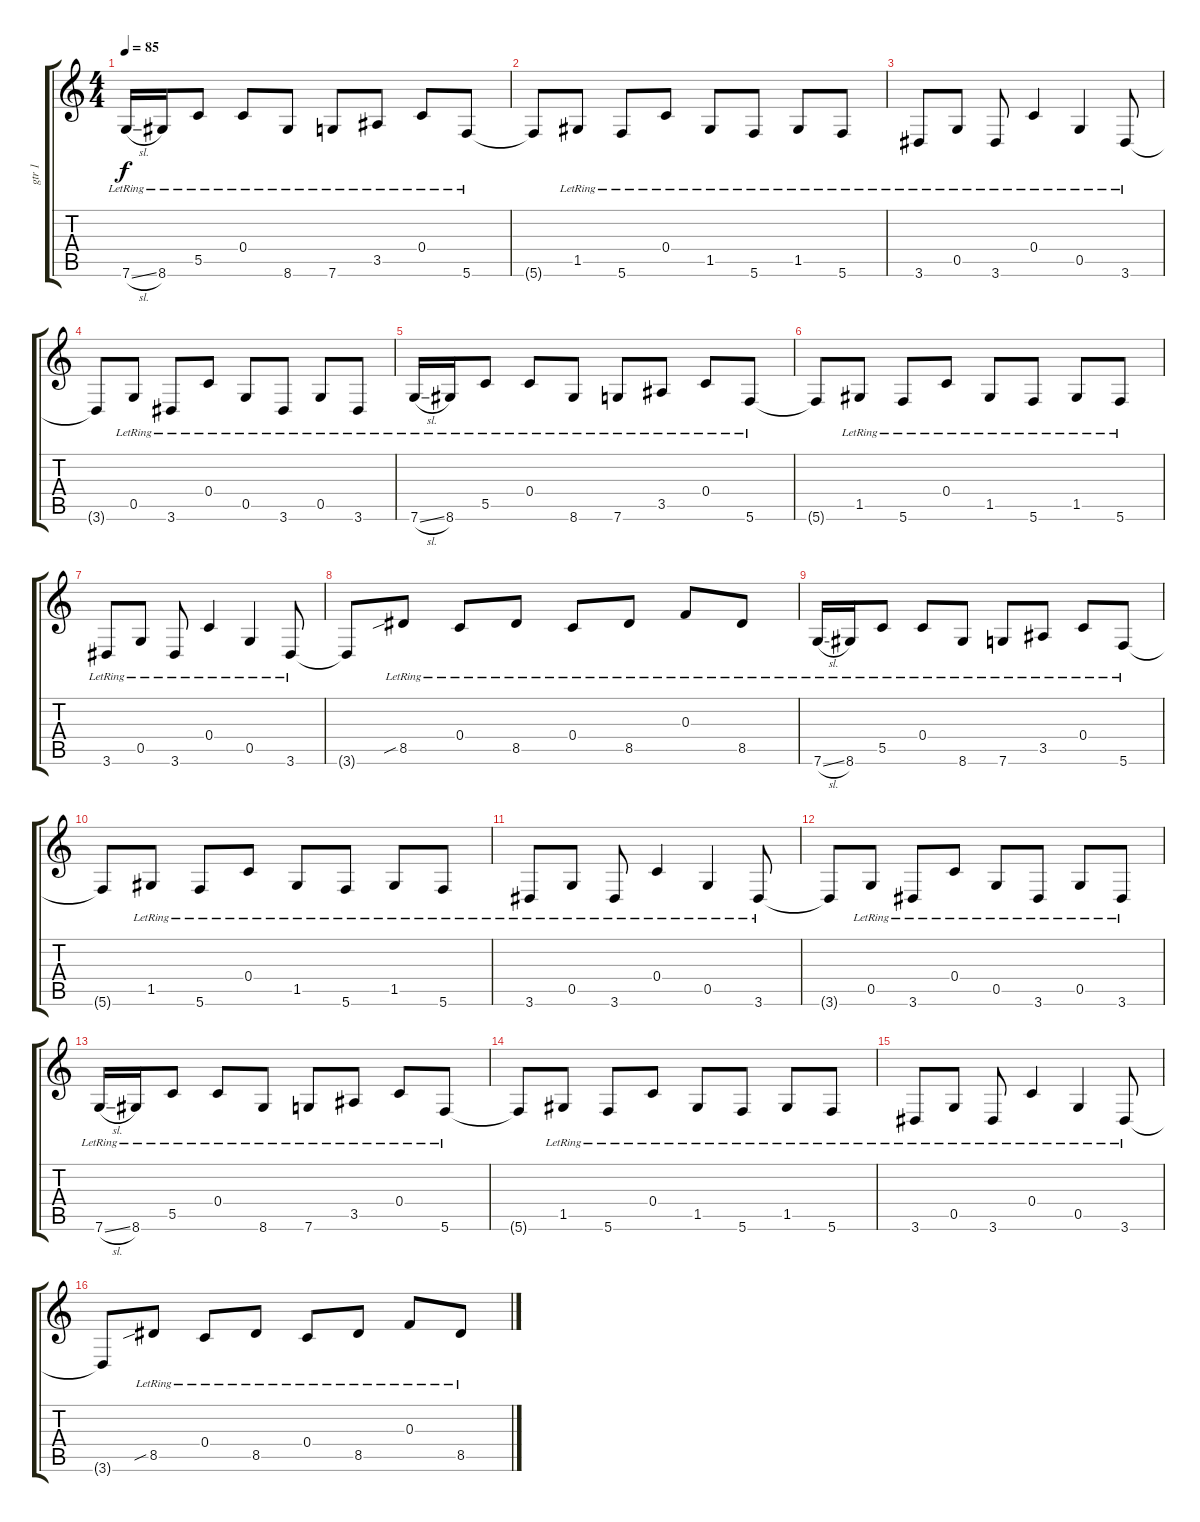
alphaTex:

\track ("gtr 1" "gtr 1") {instrument electricguitarjazz}
\staff {score tabs}
\tuning (D4 A3 F3 C3 G2 C2) {hide}
\ts (4 4)
\tempo 85
\clef g2
\ks c
7.6{sl lr}.16{dy f instrument electricguitarjazz} 8.6{lr}.16 5.5{lr}.8 0.4{lr}.8 8.6{lr}.8 7.6{lr}.8 3.5{lr}.8 0.4{lr}.8 5.6{lr}.8 |
5.6{t}.8 1.5{lr}.8 5.6{lr}.8 0.4{lr}.8 1.5{lr}.8 5.6{lr}.8 1.5{lr}.8 5.6{lr}.8 |
3.6{lr}.8 0.5{lr}.8 3.6{lr}.8 0.4{lr}.4 0.5{lr}.4 3.6{lr}.8 |
3.6{t}.8 0.5{lr}.8 3.6{lr}.8 0.4{lr}.8 0.5{lr}.8 3.6{lr}.8 0.5{lr}.8 3.6{lr}.8 |
7.6{sl lr}.16 8.6{lr}.16 5.5{lr}.8 0.4{lr}.8 8.6{lr}.8 7.6{lr}.8 3.5{lr}.8 0.4{lr}.8 5.6{lr}.8 |
5.6{t}.8 1.5{lr}.8 5.6{lr}.8 0.4{lr}.8 1.5{lr}.8 5.6{lr}.8 1.5{lr}.8 5.6{lr}.8 |
3.6{lr}.8 0.5{lr}.8 3.6{lr}.8 0.4{lr}.4 0.5{lr}.4 3.6{lr}.8 |
3.6{t}.8 8.5{sib lr}.8 0.4{lr}.8 8.5{lr}.8 0.4{lr}.8 8.5{lr}.8 0.3{lr}.8 8.5{lr}.8 |
7.6{sl lr}.16 8.6{lr}.16 5.5{lr}.8 0.4{lr}.8 8.6{lr}.8 7.6{lr}.8 3.5{lr}.8 0.4{lr}.8 5.6{lr}.8 |
5.6{t}.8 1.5{lr}.8 5.6{lr}.8 0.4{lr}.8 1.5{lr}.8 5.6{lr}.8 1.5{lr}.8 5.6{lr}.8 |
3.6{lr}.8 0.5{lr}.8 3.6{lr}.8 0.4{lr}.4 0.5{lr}.4 3.6{lr}.8 |
3.6{t}.8 0.5{lr}.8 3.6{lr}.8 0.4{lr}.8 0.5{lr}.8 3.6{lr}.8 0.5{lr}.8 3.6{lr}.8 |
7.6{sl lr}.16 8.6{lr}.16 5.5{lr}.8 0.4{lr}.8 8.6{lr}.8 7.6{lr}.8 3.5{lr}.8 0.4{lr}.8 5.6{lr}.8 |
5.6{t}.8 1.5{lr}.8 5.6{lr}.8 0.4{lr}.8 1.5{lr}.8 5.6{lr}.8 1.5{lr}.8 5.6{lr}.8 |
3.6{lr}.8 0.5{lr}.8 3.6{lr}.8 0.4{lr}.4 0.5{lr}.4 3.6{lr}.8 |
3.6{t}.8 8.5{sib lr}.8 0.4{lr}.8 8.5{lr}.8 0.4{lr}.8 8.5{lr}.8 0.3{lr}.8 8.5{lr}.8
